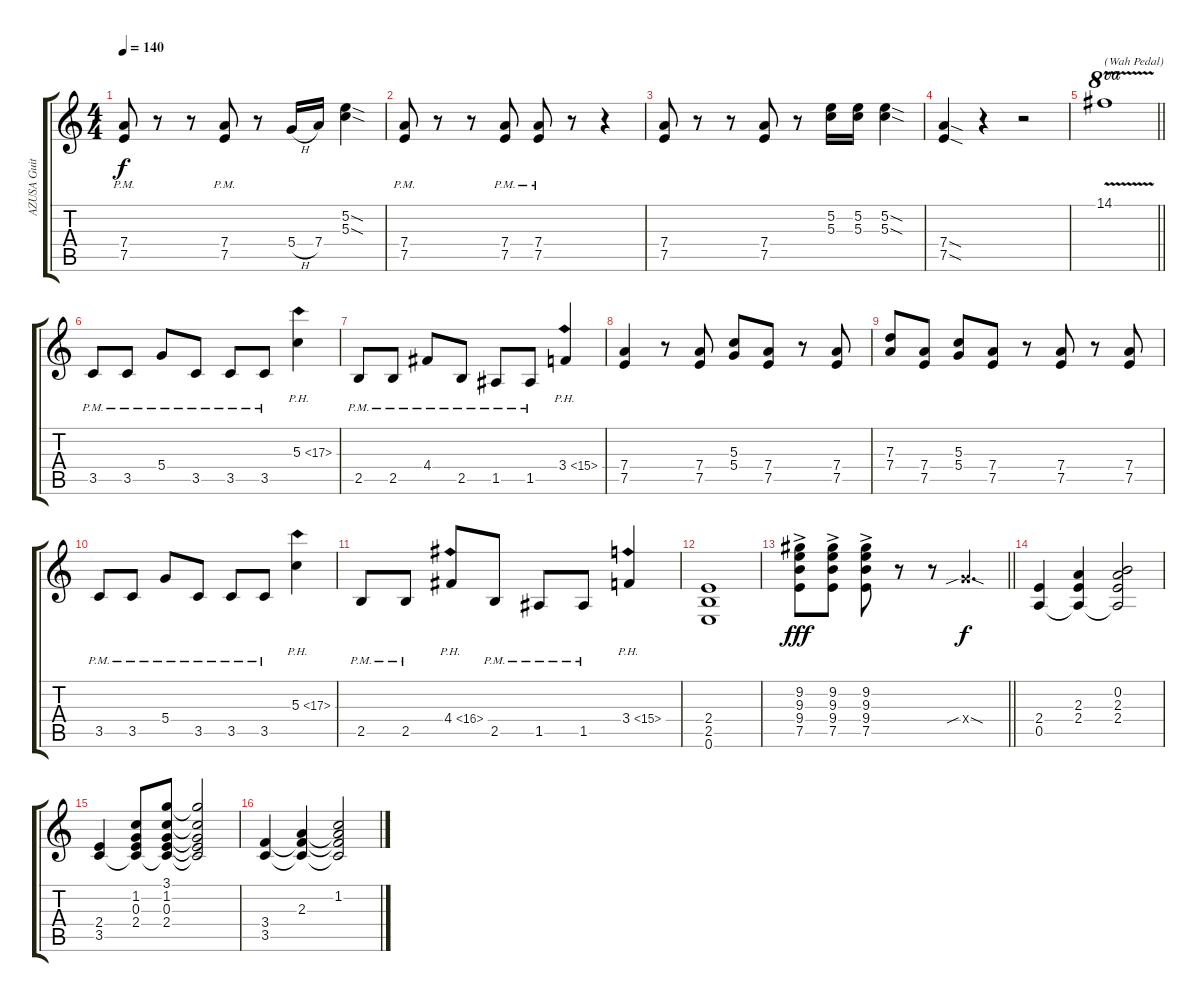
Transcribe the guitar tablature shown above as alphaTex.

\track ("AZUSA Guitar" "AZUSA Guit") {instrument distortionguitar}
\staff {score tabs}
\tuning (E4 B3 G3 D3 A2 E2) {hide}
\ts (4 4)
\tempo 140
\clef g2
\ks c
(7.4 7.5{pm}).8{dy f} r.8 r.8 (7.4 7.5{pm}).8 r.8 5.4{h}.16 7.4.16 (5.2{sod} 5.3{sod}).4 |
(7.4 7.5{pm}).8 r.8 r.8 (7.4 7.5{pm}).8 (7.4 7.5{pm}).8 r.8 r.4 |
(7.4 7.5).8 r.8 r.8 (7.4 7.5).8 r.8 (5.2 5.3).16 (5.2 5.3).16 (5.2{sod} 5.3{sod}).4 |
(7.4{sod} 7.5{sod}).4 r.4 r.2 |
\barLineRight lightlight
14.1{v}.1{ot 8va txt "(Wah Pedal)"} |
3.5{pm}.8 3.5{pm}.8 5.4{pm}.8 3.5{pm}.8 3.5{pm}.8 3.5{pm}.8 5.3{ph 12}.4 |
2.5{pm}.8 2.5{pm}.8 4.4{pm}.8 2.5{pm}.8 1.5{pm}.8 1.5{pm}.8 3.4{ph 12}.4 |
(7.4 7.5).4 r.8 (7.4 7.5).8 (5.3 5.4).8 (7.4 7.5).8 r.8 (7.4 7.5).8 |
(7.3 7.4).8 (7.4 7.5).8 (5.3 5.4).8 (7.4 7.5).8 r.8 (7.4 7.5).8 r.8 (7.4 7.5).8 |
3.5{pm}.8 3.5{pm}.8 5.4{pm}.8 3.5{pm}.8 3.5{pm}.8 3.5{pm}.8 5.3{ph 12}.4 |
2.5{pm}.8 2.5{pm}.8 4.4{ph 12}.8 2.5{pm}.8 1.5{pm}.8 1.5{pm}.8 3.4{ph 12}.4 |
(2.4 2.5 0.6).1 |
\barLineRight lightlight
(9.2{ac} 9.3{ac} 9.4{ac} 7.5{ac}).8{dy fff} (9.2{ac} 9.3{ac} 9.4{ac} 7.5{ac}).8 (9.2{ac} 9.3{ac} 9.4{ac} 7.5{ac}).8 r.8 r.8 5.4{sib sod x}.4{d dy f} |
(2.4 0.5).4 (2.3 2.4 0.5{t}).4 (0.2 2.3 2.4 0.5{t}).2 |
(2.4 3.5).4 (1.2 0.3 2.4 3.5{t}).8 (3.1 1.2 0.3 2.4 3.5{t}).8 (3.1{t} 1.2{t} 0.3{t} 2.4{t} 3.5{t}).2 |
(3.4 3.5).4 (2.3 3.4{t} 3.5{t}).4 (1.2 2.3{t} 3.4{t} 3.5{t}).2
